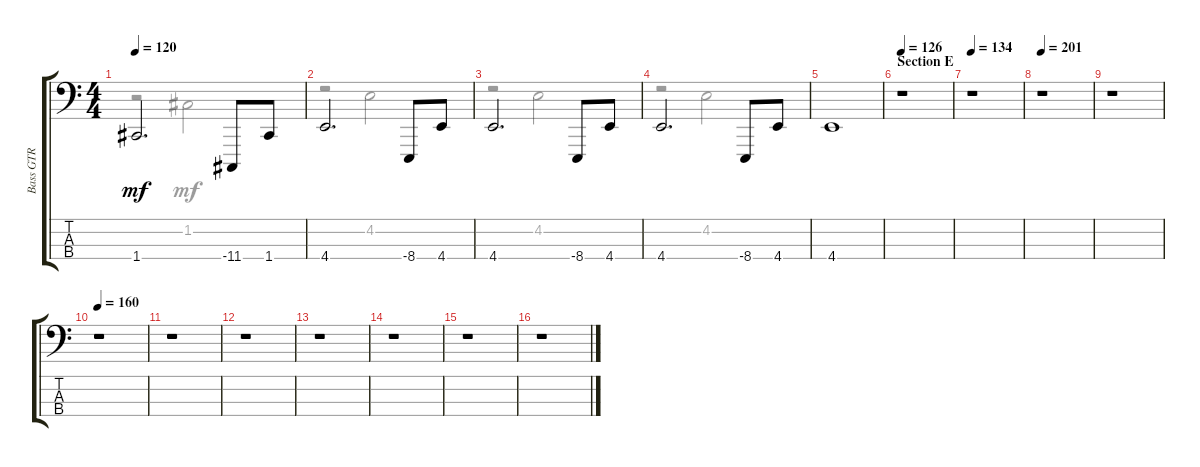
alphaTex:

\track ("Bass GTR" "Bass GTR") {instrument electricbassfinger}
\staff {score tabs}
\tuning (F2 C2 G1 C1) {hide}
\voice
\ts (4 4)
\tempo 120
\clef f4
\ks aminor
1.4.2{d dy mf} -11.4.8 1.4.8 |
4.4.2{d} -8.4.8 4.4.8 |
4.4.2{d} -8.4.8 4.4.8 |
4.4.2{d} -8.4.8 4.4.8 |
4.4.1 |
\section ("" "Section E")
\tempo 126
r.1 |
\tempo 134
r.1 |
\tempo 201
r.1 |
r.1 |
\tempo 160
r.1 |
r.1 |
r.1 |
r.1 |
r.1 |
r.1 |
r.1
\voice
\clef f4
\ottava regular
\simile none
\ks aminor
r.2{dy mf} 1.2.2 |
r.2 4.2.2 |
r.2 4.2.2 |
r.2 4.2.2 |
|
|
|
|
|
|
|
|
|
|
|
